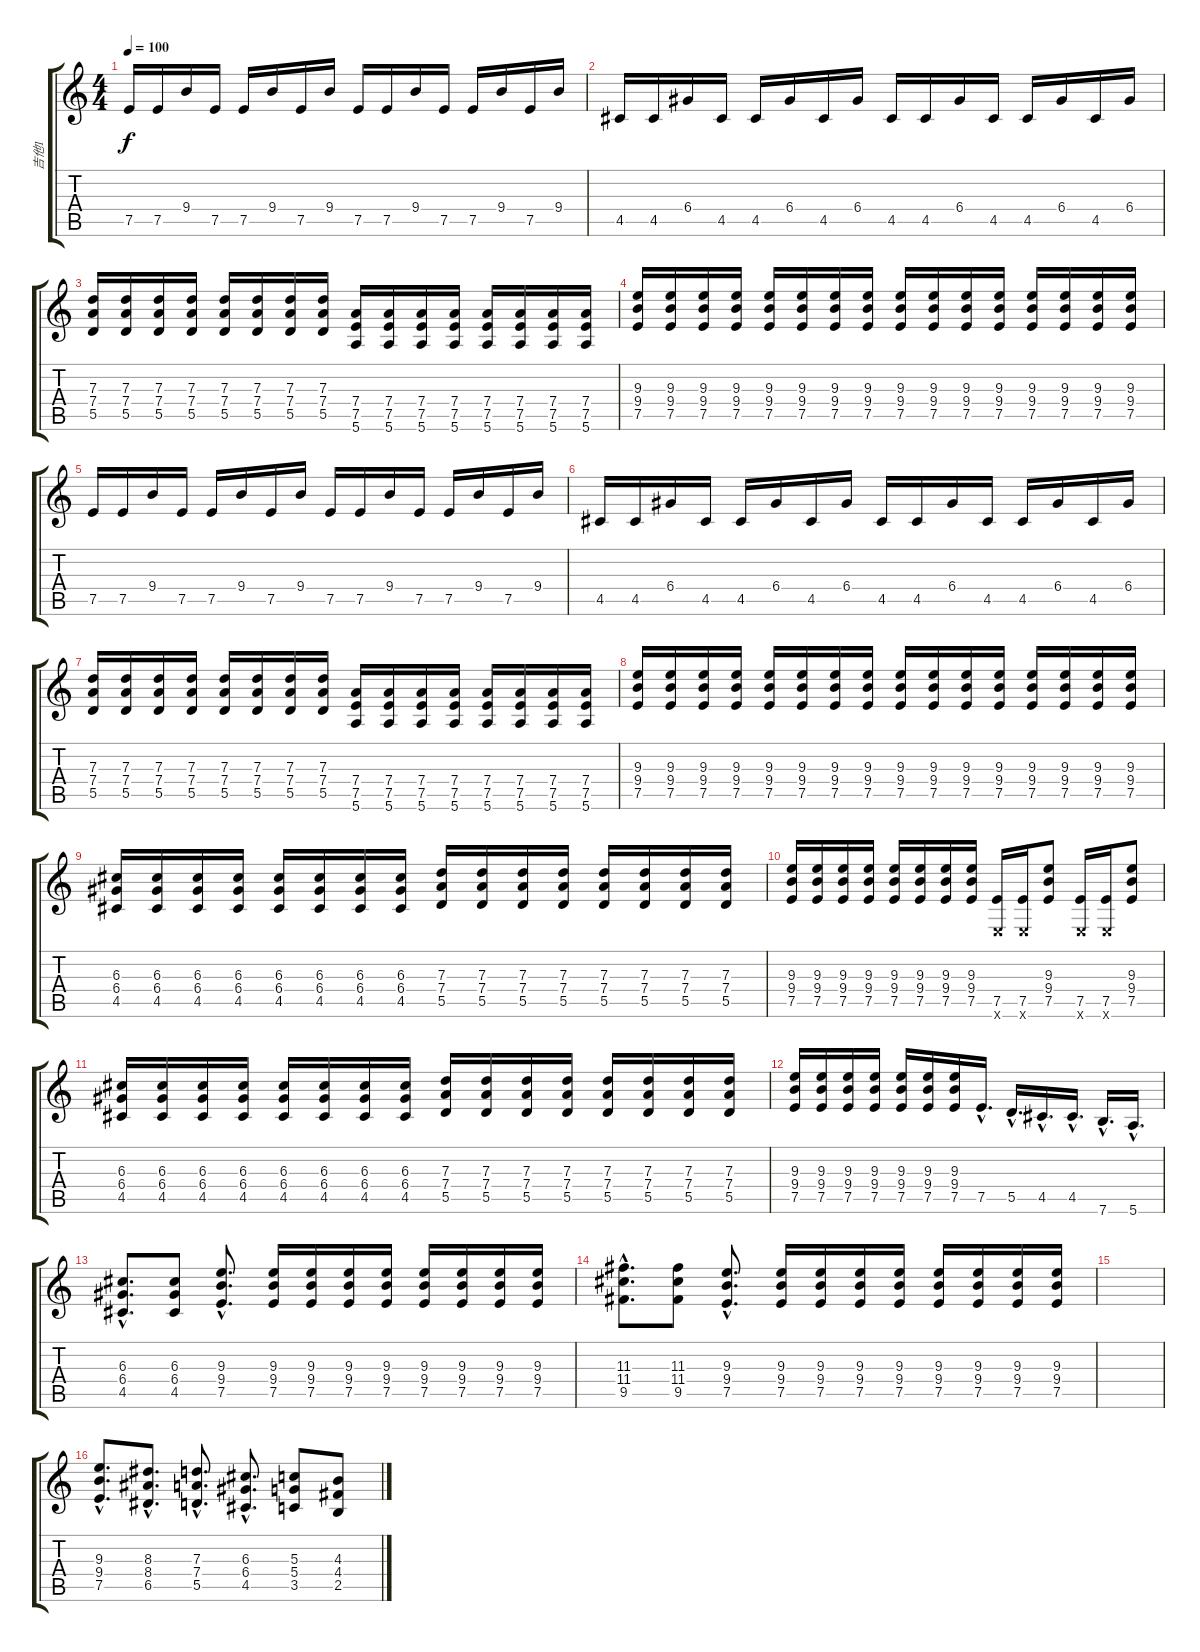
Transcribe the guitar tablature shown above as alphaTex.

\track ("吉他1" "吉他1") {instrument electricguitarmuted}
\staff {score tabs}
\tuning (E4 B3 G3 D3 A2 E2) {hide}
\ts (4 4)
\tempo 100
\clef g2
\ks c
7.5.16{dy f instrument overdrivenguitar} 7.5.16 9.4.16 7.5.16 7.5.16 9.4.16 7.5.16 9.4.16 7.5.16 7.5.16 9.4.16 7.5.16 7.5.16 9.4.16 7.5.16 9.4.16 |
4.5.16 4.5.16 6.4.16 4.5.16 4.5.16 6.4.16 4.5.16 6.4.16 4.5.16 4.5.16 6.4.16 4.5.16 4.5.16 6.4.16 4.5.16 6.4.16 |
(7.3 7.4 5.5).16 (7.3 7.4 5.5).16 (7.3 7.4 5.5).16 (7.3 7.4 5.5).16 (7.3 7.4 5.5).16 (7.3 7.4 5.5).16 (7.3 7.4 5.5).16 (7.3 7.4 5.5).16 (7.4 7.5 5.6).16 (7.4 7.5 5.6).16 (7.4 7.5 5.6).16 (7.4 7.5 5.6).16 (7.4 7.5 5.6).16 (7.4 7.5 5.6).16 (7.4 7.5 5.6).16 (7.4 7.5 5.6).16 |
(9.3 9.4 7.5).16 (9.3 9.4 7.5).16 (9.3 9.4 7.5).16 (9.3 9.4 7.5).16 (9.3 9.4 7.5).16 (9.3 9.4 7.5).16 (9.3 9.4 7.5).16 (9.3 9.4 7.5).16 (9.3 9.4 7.5).16 (9.3 9.4 7.5).16 (9.3 9.4 7.5).16 (9.3 9.4 7.5).16 (9.3 9.4 7.5).16 (9.3 9.4 7.5).16 (9.3 9.4 7.5).16 (9.3 9.4 7.5).16 |
7.5.16{instrument overdrivenguitar} 7.5.16 9.4.16 7.5.16 7.5.16 9.4.16 7.5.16 9.4.16 7.5.16 7.5.16 9.4.16 7.5.16 7.5.16 9.4.16 7.5.16 9.4.16 |
4.5.16 4.5.16 6.4.16 4.5.16 4.5.16 6.4.16 4.5.16 6.4.16 4.5.16 4.5.16 6.4.16 4.5.16 4.5.16 6.4.16 4.5.16 6.4.16 |
(7.3 7.4 5.5).16 (7.3 7.4 5.5).16 (7.3 7.4 5.5).16 (7.3 7.4 5.5).16 (7.3 7.4 5.5).16 (7.3 7.4 5.5).16 (7.3 7.4 5.5).16 (7.3 7.4 5.5).16 (7.4 7.5 5.6).16 (7.4 7.5 5.6).16 (7.4 7.5 5.6).16 (7.4 7.5 5.6).16 (7.4 7.5 5.6).16 (7.4 7.5 5.6).16 (7.4 7.5 5.6).16 (7.4 7.5 5.6).16 |
(9.3 9.4 7.5).16 (9.3 9.4 7.5).16 (9.3 9.4 7.5).16 (9.3 9.4 7.5).16 (9.3 9.4 7.5).16 (9.3 9.4 7.5).16 (9.3 9.4 7.5).16 (9.3 9.4 7.5).16 (9.3 9.4 7.5).16 (9.3 9.4 7.5).16 (9.3 9.4 7.5).16 (9.3 9.4 7.5).16 (9.3 9.4 7.5).16 (9.3 9.4 7.5).16 (9.3 9.4 7.5).16 (9.3 9.4 7.5).16 |
(6.3 6.4 4.5).16 (6.3 6.4 4.5).16 (6.3 6.4 4.5).16 (6.3 6.4 4.5).16 (6.3 6.4 4.5).16 (6.3 6.4 4.5).16 (6.3 6.4 4.5).16 (6.3 6.4 4.5).16 (7.3 7.4 5.5).16 (7.3 7.4 5.5).16 (7.3 7.4 5.5).16 (7.3 7.4 5.5).16 (7.3 7.4 5.5).16 (7.3 7.4 5.5).16 (7.3 7.4 5.5).16 (7.3 7.4 5.5).16 |
(9.3 9.4 7.5).16 (9.3 9.4 7.5).16 (9.3 9.4 7.5).16 (9.3 9.4 7.5).16 (9.3 9.4 7.5).16 (9.3 9.4 7.5).16 (9.3 9.4 7.5).16 (9.3 9.4 7.5).16 (7.5 0.6{x}).16 (7.5 0.6{x}).16 (9.3 9.4 7.5).8 (7.5 0.6{x}).16 (7.5 0.6{x}).16 (9.3 9.4 7.5).8 |
(6.3 6.4 4.5).16 (6.3 6.4 4.5).16 (6.3 6.4 4.5).16 (6.3 6.4 4.5).16 (6.3 6.4 4.5).16 (6.3 6.4 4.5).16 (6.3 6.4 4.5).16 (6.3 6.4 4.5).16 (7.3 7.4 5.5).16 (7.3 7.4 5.5).16 (7.3 7.4 5.5).16 (7.3 7.4 5.5).16 (7.3 7.4 5.5).16 (7.3 7.4 5.5).16 (7.3 7.4 5.5).16 (7.3 7.4 5.5).16 |
(9.3 9.4 7.5).16 (9.3 9.4 7.5).16 (9.3 9.4 7.5).16 (9.3 9.4 7.5).16 (9.3 9.4 7.5).16 (9.3 9.4 7.5).16 (9.3 9.4 7.5).16 7.5{hac}.16{d} 5.5{hac}.16{d} 4.5{hac}.16{d} 4.5{hac}.16{d} 7.6{hac}.16{d} 5.6{hac}.16{d} |
(6.3{hac} 6.4{hac} 4.5{hac}).8{d} (6.3 6.4 4.5).8 (9.3{hac} 9.4{hac} 7.5{hac}).8{d} (9.3 9.4 7.5).16 (9.3 9.4 7.5).16 (9.3 9.4 7.5).16 (9.3 9.4 7.5).16 (9.3 9.4 7.5).16 (9.3 9.4 7.5).16 (9.3 9.4 7.5).16 (9.3 9.4 7.5).16 |
(11.3{hac} 11.4{hac} 9.5{hac}).8{d} (11.3 11.4 9.5).8 (9.3{hac} 9.4{hac} 7.5{hac}).8{d} (9.3 9.4 7.5).16 (9.3 9.4 7.5).16 (9.3 9.4 7.5).16 (9.3 9.4 7.5).16 (9.3 9.4 7.5).16 (9.3 9.4 7.5).16 (9.3 9.4 7.5).16 (9.3 9.4 7.5).16 |
|
(9.3{hac} 9.4{hac} 7.5{hac}).8{d} (8.3{hac} 8.4{hac} 6.5{hac}).8{d} (7.3{hac} 7.4{hac} 5.5{hac}).8{d} (6.3{hac} 6.4{hac} 4.5{hac}).8{d} (5.3 5.4 3.5).8 (4.3 4.4 2.5).8
